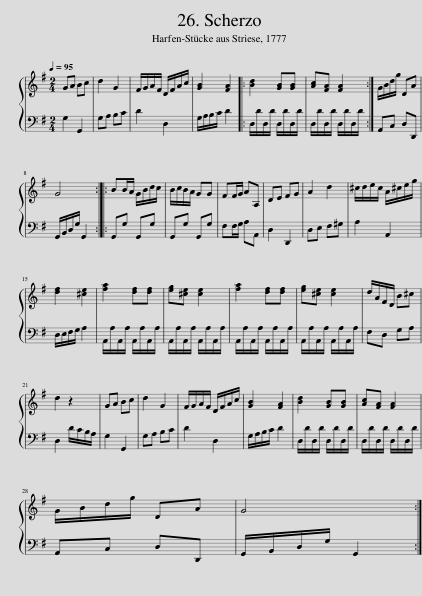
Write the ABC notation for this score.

X:1
%%score { 1 | 2 }
L:1/8
Q:1/4=95
M:2/4
I:linebreak $
K:G
V:1 treble
V:2 bass
V:1
 GA Bc | d2 G2 | F/G/A/F/ D/F/A/c/ | [GB]2 [FA]2 |: [Bd]2 [GB][GB] | %5
 [Ac][FA] [FA]2 :| G/B/d/g/ DA |$ G4 :: BB/A/ G/B/d/c/ | B/c/B/A/ GG | %10
 FF/G/ AA, | DE FG | A2 d2 | ^c/d/e/c/ A/^c/e/g/ |$ [df]2 [^ce]2 | %15
 [fa]2 [df][df] | [eg][^ce] [ce]2 | [fa]2 [df][df] | [eg][^ce] [ce]2 | d/A/F/D/ B^c |$ %20
 d2 z2 | GA Bc | d2 G2 | F/G/A/F/ D/F/A/c/ | [GB]2 [FA]2 | %25
 [Bd]2 [GB][GB] | [Ac][FA] [FA]2 |$ G/B/d/g/ DA | G4 :| %29
V:2
 G,2 G,,2 | G,A, B,C | D2 D,2 | G,/A,/B,/C/ D2 |: D,/D/D,/D/ D,/D/D,/D/ | %5
 D,/D/D,/D/ D,/D/D,/D/ :| A,,C, D,D,, |$ G,,/B,,/D,/G,/ G,,2 :: G,,G, G,,G, | G,,G, G,,G, | %10
 F,F,/G,/ A,A,, | D,2 D,,2 | D,E, F,^G, | A,2 A,,2 |$ D,/E,/F,/G,/ A,2 | %15
 A,,/A,/A,,/A,/ A,,/A,/A,,/A,/ | A,,/A,/A,,/A,/ A,,/A,/A,,/A,/ | A,,/A,/A,,/A,/ A,,/A,/A,,/A,/ | A,,/A,/A,,/A,/ A,,/A,/A,,/A,/ | F,D, G,A, |$ %20
 D,2 D/C/B,/A,/ | G,2 G,,2 | G,A, B,C | D2 D,2 | G,/A,/B,/C/ D2 | %25
 D,/D/D,/D/ D,/D/D,/D/ | D,/D/D,/D/ D,/D/D,/D/ |$ A,,C, D,D,, | G,,/B,,/D,/G,/ G,,2 :| %29
